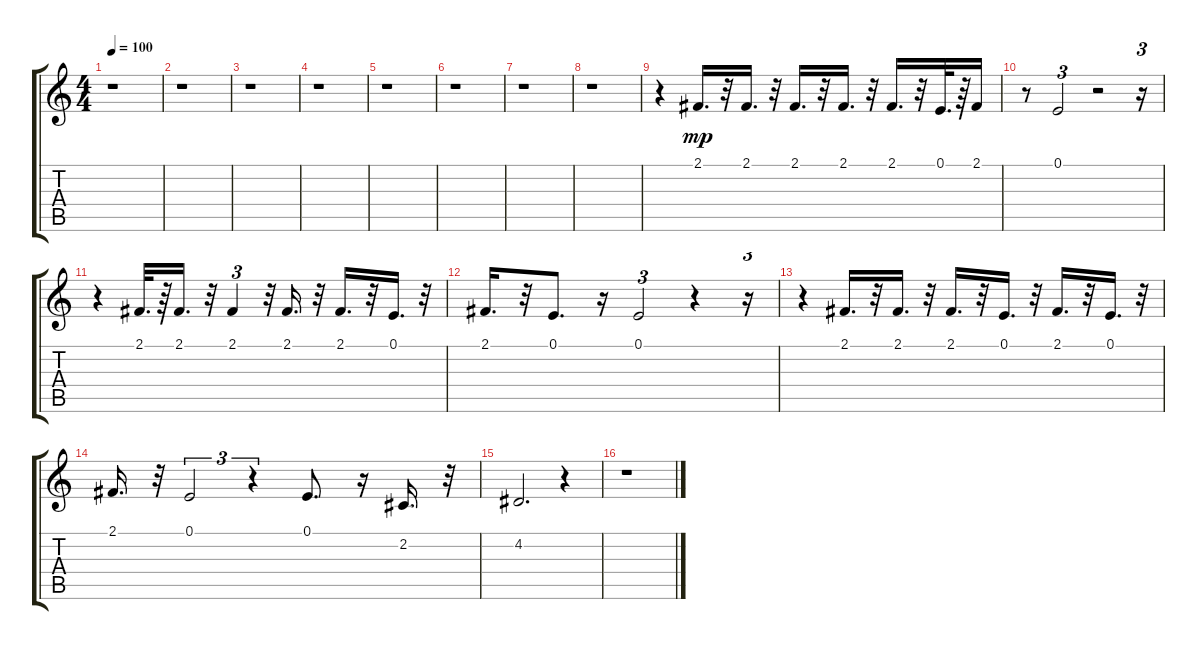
\track "" {instrument trumpet}
\staff {score tabs}
\tuning (E4 B3 G3 D3 A2 E2) {hide}
\ts (4 4)
\tempo 100
\clef g2
\ks c
r.1{dy mp} |
r.1 |
r.1 |
r.1 |
r.1 |
r.1 |
r.1 |
r.1 |
r.4 2.1.16{d} r.32 2.1.16{d} r.32 2.1.16{d} r.32 2.1.16{d} r.32 2.1.16{d} r.32 0.1.32{d} r.64 2.1.16 |
r.8 0.1.2{tu (3 2)} r.2 r.16{tu (3 2)} |
r.4 2.1.32{d} r.64 2.1.16{d} r.32 2.1.4{tu (3 2)} r.32{tu (3 2)} 2.1.16{d} r.32 2.1.16{d} r.32 0.1.16{d} r.32 |
2.1.16{d} r.32 0.1.8{d} r.16 0.1.2{tu (3 2)} r.4 r.16{tu (3 2)} |
r.4 2.1.16{d} r.32 2.1.16{d} r.32 2.1.16{d} r.32 0.1.16{d} r.32 2.1.16{d} r.32 0.1.16{d} r.32 |
2.1.16{d} r.32 0.1.2{tu (3 2)} r.4{tu (3 2)} 0.1.8{d} r.16 2.2.16{d} r.32 |
4.2.2{d} r.4 |
r.1
